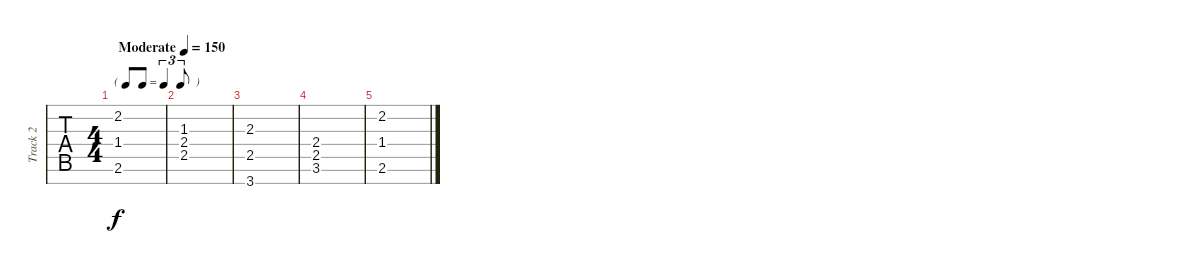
\track ("Track 2" "Track 2") {instrument acousticguitarsteel}
\staff {tabs}
\tuning (E4 C4 Ab3 E3 C3 Ab2 E2) {hide}
\ts (4 4)
\tf triplet8th
\tempo (150 "Moderate")
\clef g2
\ks bb
(2.2 1.4 2.6).1{dy f instrument acousticguitarsteel} |
(1.3 2.4 2.5).1 |
(2.3 2.5 3.7).1 |
(2.4 2.5 3.6).1 |
(2.2 1.4 2.6).1
